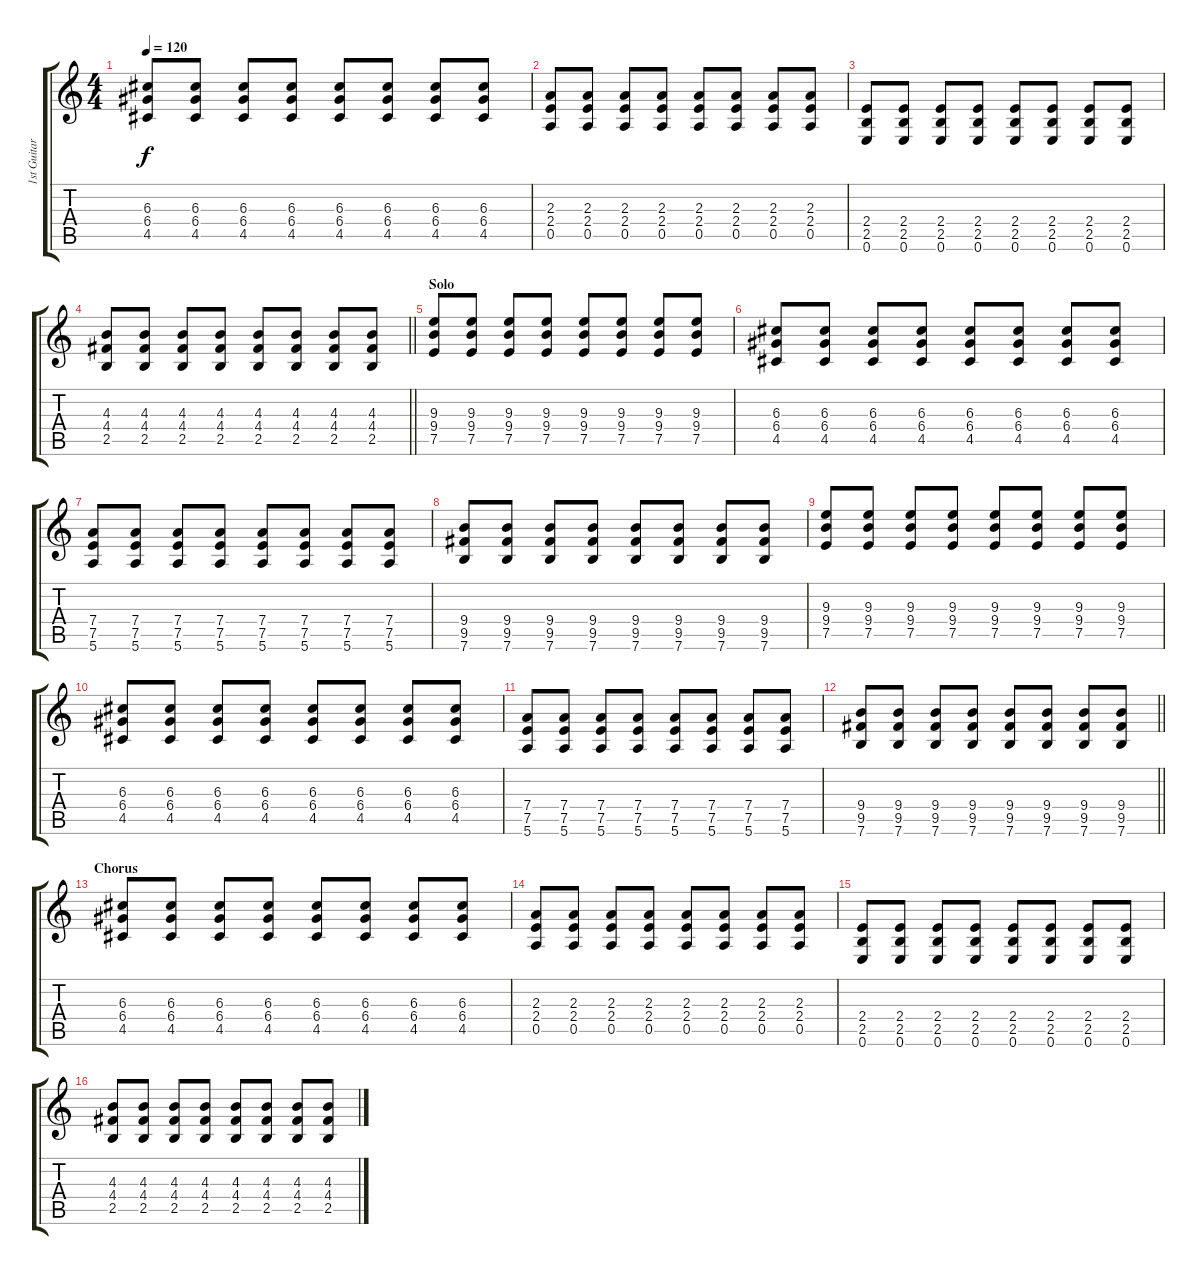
\track ("1st Guitar" "1st Guitar") {instrument overdrivenguitar}
\staff {score tabs}
\tuning (E4 B3 G3 D3 A2 E2) {hide}
\ts (4 4)
\tempo 120
\clef g2
\ks c
(6.3 6.4 4.5).8{dy f} (6.3 6.4 4.5).8 (6.3 6.4 4.5).8 (6.3 6.4 4.5).8 (6.3 6.4 4.5).8 (6.3 6.4 4.5).8 (6.3 6.4 4.5).8 (6.3 6.4 4.5).8 |
(2.3 2.4 0.5).8 (2.3 2.4 0.5).8 (2.3 2.4 0.5).8 (2.3 2.4 0.5).8 (2.3 2.4 0.5).8 (2.3 2.4 0.5).8 (2.3 2.4 0.5).8 (2.3 2.4 0.5).8 |
(2.4 2.5 0.6).8 (2.4 2.5 0.6).8 (2.4 2.5 0.6).8 (2.4 2.5 0.6).8 (2.4 2.5 0.6).8 (2.4 2.5 0.6).8 (2.4 2.5 0.6).8 (2.4 2.5 0.6).8 |
\barLineRight lightlight
(4.3 4.4 2.5).8 (4.3 4.4 2.5).8 (4.3 4.4 2.5).8 (4.3 4.4 2.5).8 (4.3 4.4 2.5).8 (4.3 4.4 2.5).8 (4.3 4.4 2.5).8 (4.3 4.4 2.5).8 |
\section ("" "Solo")
(9.3 9.4 7.5).8 (9.3 9.4 7.5).8 (9.3 9.4 7.5).8 (9.3 9.4 7.5).8 (9.3 9.4 7.5).8 (9.3 9.4 7.5).8 (9.3 9.4 7.5).8 (9.3 9.4 7.5).8 |
(6.3 6.4 4.5).8 (6.3 6.4 4.5).8 (6.3 6.4 4.5).8 (6.3 6.4 4.5).8 (6.3 6.4 4.5).8 (6.3 6.4 4.5).8 (6.3 6.4 4.5).8 (6.3 6.4 4.5).8 |
(7.4 7.5 5.6).8 (7.4 7.5 5.6).8 (7.4 7.5 5.6).8 (7.4 7.5 5.6).8 (7.4 7.5 5.6).8 (7.4 7.5 5.6).8 (7.4 7.5 5.6).8 (7.4 7.5 5.6).8 |
(9.4 9.5 7.6).8 (9.4 9.5 7.6).8 (9.4 9.5 7.6).8 (9.4 9.5 7.6).8 (9.4 9.5 7.6).8 (9.4 9.5 7.6).8 (9.4 9.5 7.6).8 (9.4 9.5 7.6).8 |
(9.3 9.4 7.5).8 (9.3 9.4 7.5).8 (9.3 9.4 7.5).8 (9.3 9.4 7.5).8 (9.3 9.4 7.5).8 (9.3 9.4 7.5).8 (9.3 9.4 7.5).8 (9.3 9.4 7.5).8 |
(6.3 6.4 4.5).8 (6.3 6.4 4.5).8 (6.3 6.4 4.5).8 (6.3 6.4 4.5).8 (6.3 6.4 4.5).8 (6.3 6.4 4.5).8 (6.3 6.4 4.5).8 (6.3 6.4 4.5).8 |
(7.4 7.5 5.6).8 (7.4 7.5 5.6).8 (7.4 7.5 5.6).8 (7.4 7.5 5.6).8 (7.4 7.5 5.6).8 (7.4 7.5 5.6).8 (7.4 7.5 5.6).8 (7.4 7.5 5.6).8 |
\barLineRight lightlight
(9.4 9.5 7.6).8 (9.4 9.5 7.6).8 (9.4 9.5 7.6).8 (9.4 9.5 7.6).8 (9.4 9.5 7.6).8 (9.4 9.5 7.6).8 (9.4 9.5 7.6).8 (9.4 9.5 7.6).8 |
\section ("" "Chorus")
(6.3 6.4 4.5).8 (6.3 6.4 4.5).8 (6.3 6.4 4.5).8 (6.3 6.4 4.5).8 (6.3 6.4 4.5).8 (6.3 6.4 4.5).8 (6.3 6.4 4.5).8 (6.3 6.4 4.5).8 |
(2.3 2.4 0.5).8 (2.3 2.4 0.5).8 (2.3 2.4 0.5).8 (2.3 2.4 0.5).8 (2.3 2.4 0.5).8 (2.3 2.4 0.5).8 (2.3 2.4 0.5).8 (2.3 2.4 0.5).8 |
(2.4 2.5 0.6).8 (2.4 2.5 0.6).8 (2.4 2.5 0.6).8 (2.4 2.5 0.6).8 (2.4 2.5 0.6).8 (2.4 2.5 0.6).8 (2.4 2.5 0.6).8 (2.4 2.5 0.6).8 |
(4.3 4.4 2.5).8 (4.3 4.4 2.5).8 (4.3 4.4 2.5).8 (4.3 4.4 2.5).8 (4.3 4.4 2.5).8 (4.3 4.4 2.5).8 (4.3 4.4 2.5).8 (4.3 4.4 2.5).8
